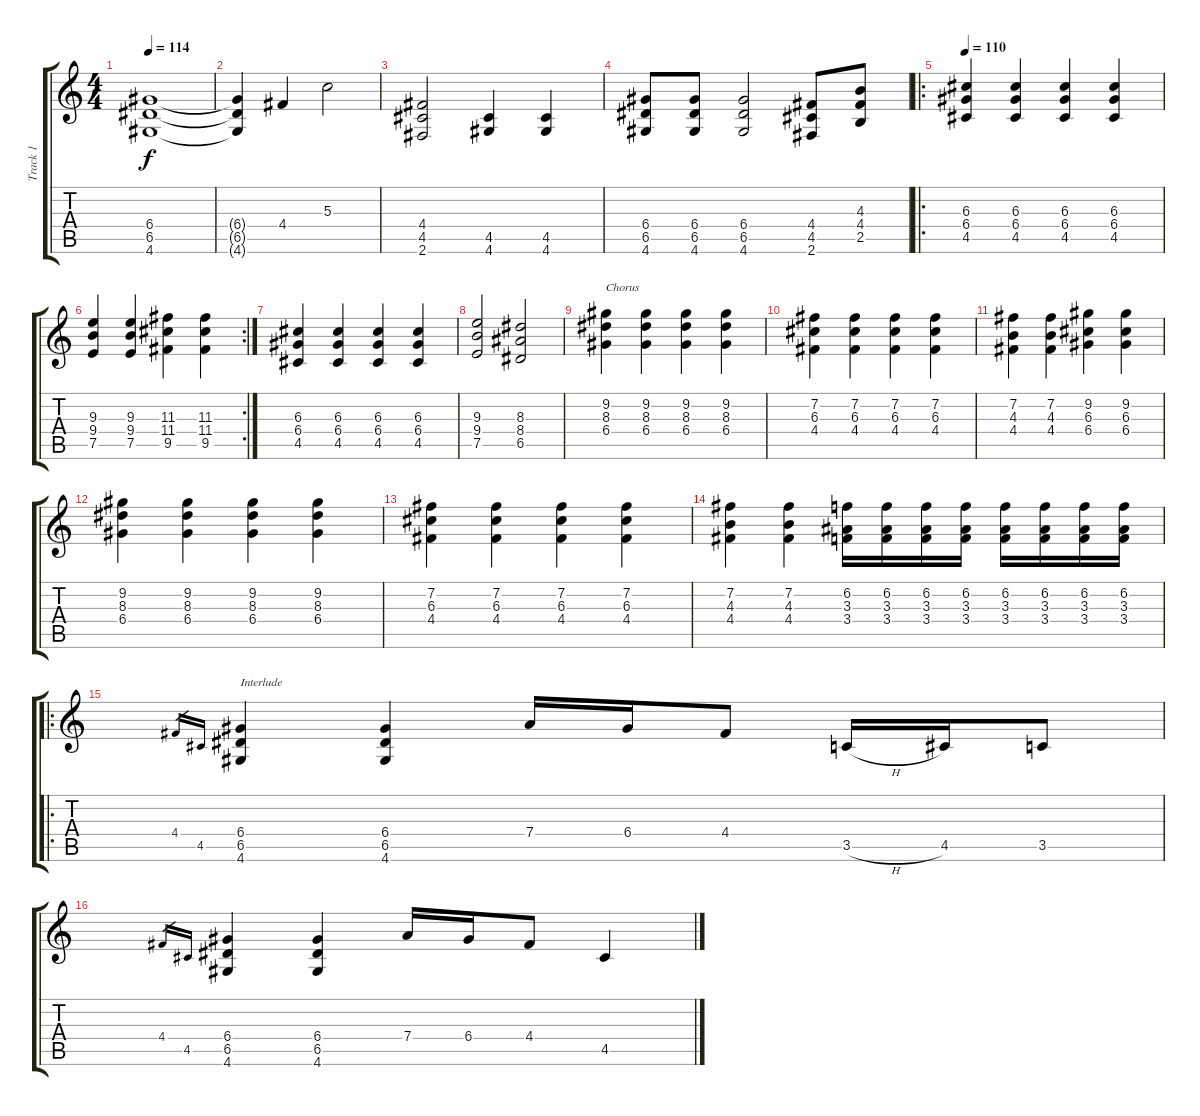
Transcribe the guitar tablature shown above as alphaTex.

\track ("Track 1" "Track 1") {instrument distortionguitar}
\staff {score tabs}
\tuning (E4 B3 G3 D3 A2 E2) {hide}
\ts (4 4)
\tempo 114
\clef g2
\ks c
(6.4 6.5 4.6).1{dy f} |
(6.4{t} 6.5{t} 4.6{t}).4 4.4.4 5.3.2 |
(4.4 4.5 2.6).2 (4.5 4.6).4 (4.5 4.6).4 |
(6.4 6.5 4.6).8 (6.4 6.5 4.6).8 (6.4 6.5 4.6).2 (4.4 4.5 2.6).8 (4.3 4.4 2.5).8 |
\ro
\tempo 110
(6.3 6.4 4.5).4 (6.3 6.4 4.5).4 (6.3 6.4 4.5).4 (6.3 6.4 4.5).4 |
\rc 2
(9.3 9.4 7.5).4 (9.3 9.4 7.5).4 (11.3 11.4 9.5).4 (11.3 11.4 9.5).4 |
(6.3 6.4 4.5).4 (6.3 6.4 4.5).4 (6.3 6.4 4.5).4 (6.3 6.4 4.5).4 |
(9.3 9.4 7.5).2 (8.3 8.4 6.5).2 |
(9.2 8.3 6.4).4{txt "Chorus"} (9.2 8.3 6.4).4 (9.2 8.3 6.4).4 (9.2 8.3 6.4).4 |
(7.2 6.3 4.4).4 (7.2 6.3 4.4).4 (7.2 6.3 4.4).4 (7.2 6.3 4.4).4 |
(7.2 4.3 4.4).4 (7.2 4.3 4.4).4 (9.2 6.3 6.4).4 (9.2 6.3 6.4).4 |
(9.2 8.3 6.4).4 (9.2 8.3 6.4).4 (9.2 8.3 6.4).4 (9.2 8.3 6.4).4 |
(7.2 6.3 4.4).4 (7.2 6.3 4.4).4 (7.2 6.3 4.4).4 (7.2 6.3 4.4).4 |
(7.2 4.3 4.4).4 (7.2 4.3 4.4).4 (6.2 3.3 3.4).16 (6.2 3.3 3.4).16 (6.2 3.3 3.4).16 (6.2 3.3 3.4).16 (6.2 3.3 3.4).16 (6.2 3.3 3.4).16 (6.2 3.3 3.4).16 (6.2 3.3 3.4).16 |
\ro
4.4.16{gr} 4.5.16{gr} (6.4 6.5 4.6).4{txt "Interlude"} (6.4 6.5 4.6).4 7.4.16 6.4.16 4.4.8 3.5{h}.16 4.5.16 3.5.8 |
4.4.16{gr} 4.5.16{gr} (6.4 6.5 4.6).4 (6.4 6.5 4.6).4 7.4.16 6.4.16 4.4.8 4.5.4
